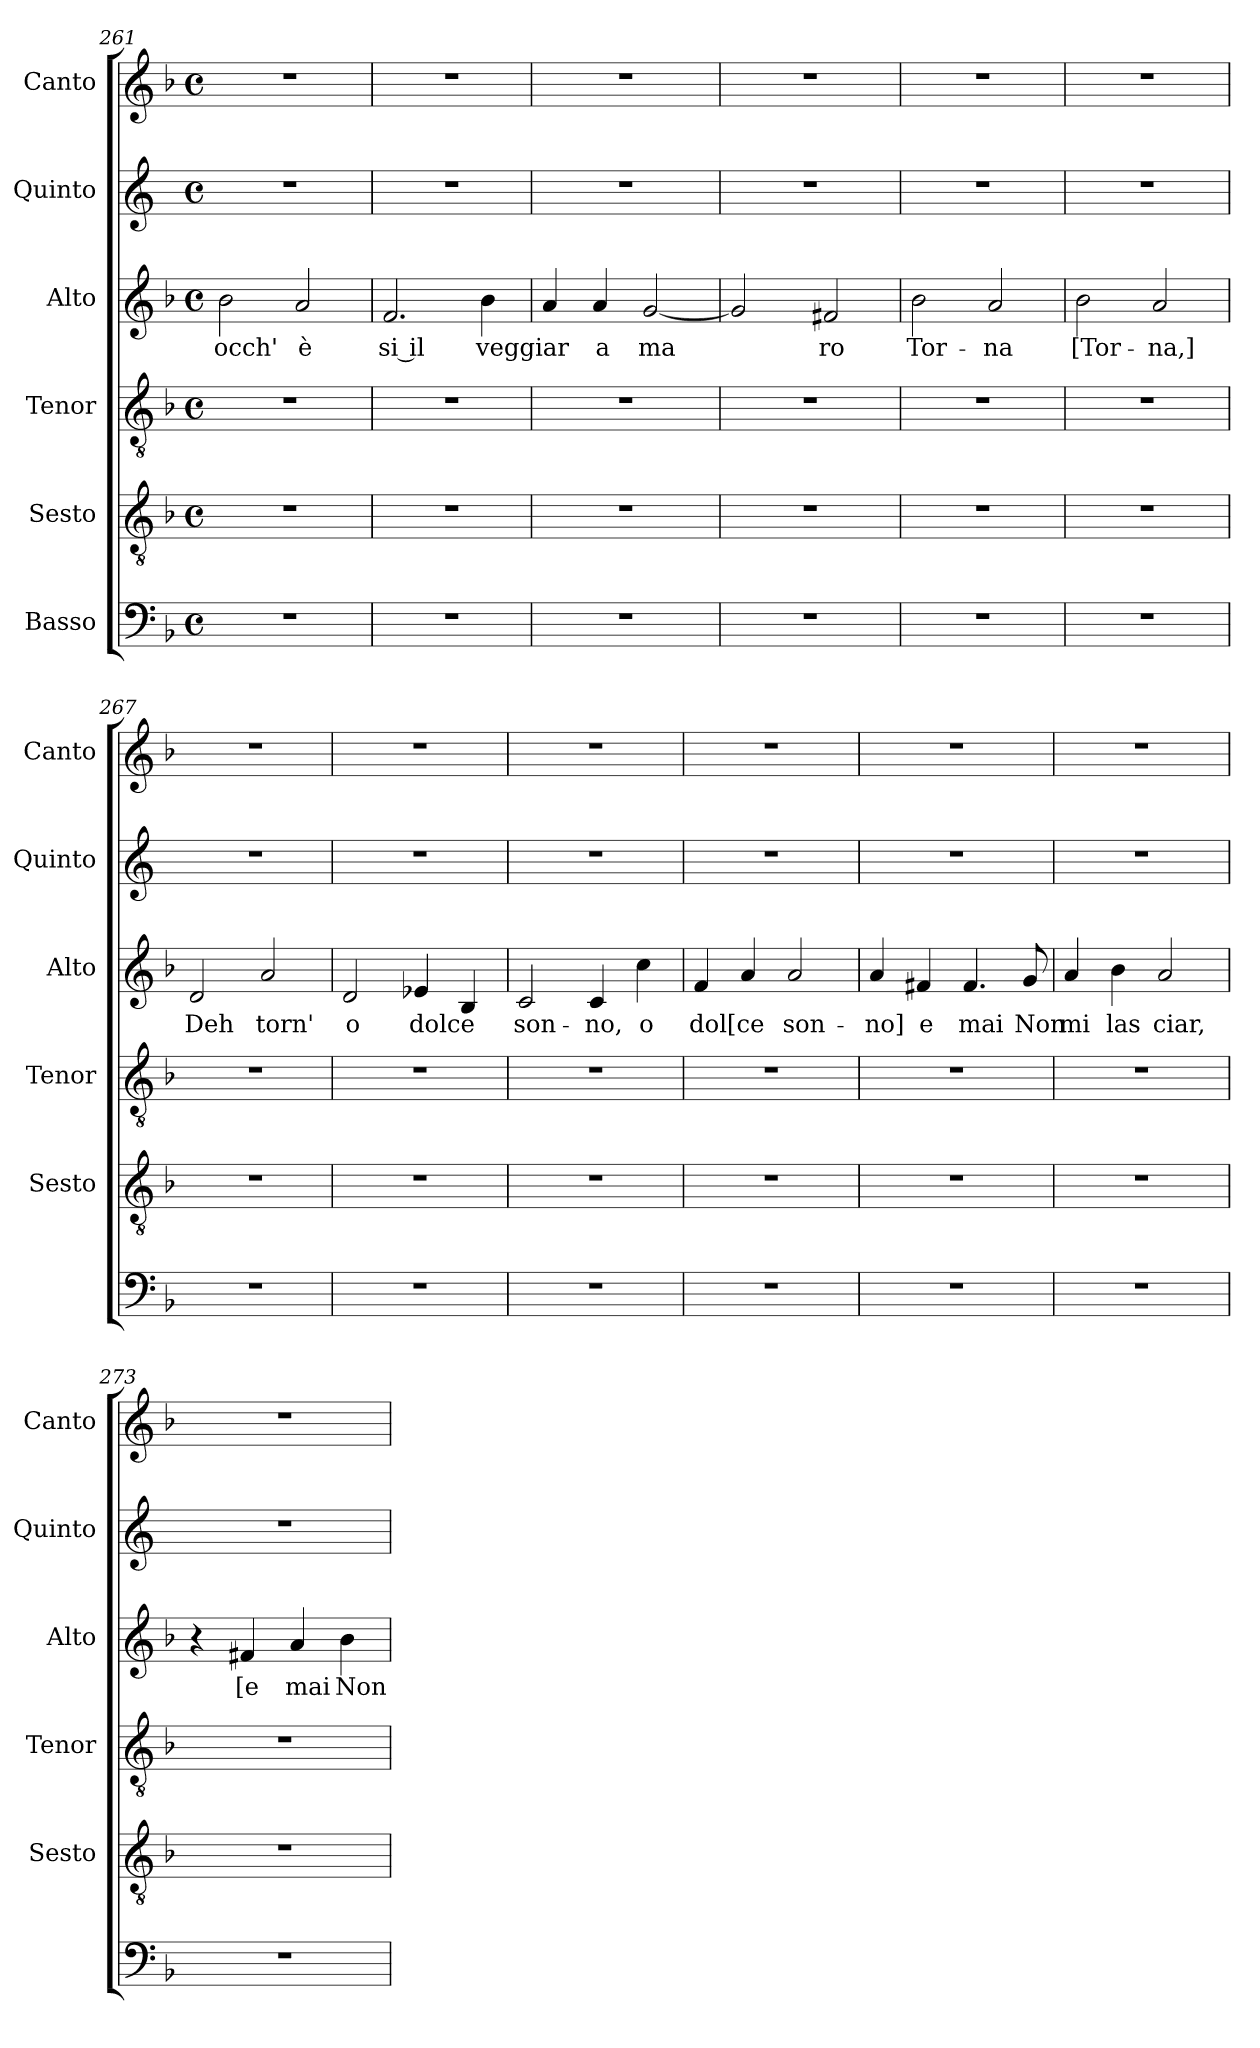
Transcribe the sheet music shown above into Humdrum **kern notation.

**kern	**kern	**kern	**kern	**text	**kern	**kern
*part6	*part5	*part4	*part3	*part3	*part2	*part1
*staff6	*staff5	*staff4	*staff3	*staff3	*staff2	*staff1
*I"Basso	*I"Sesto	*I"Tenor	*I"Alto	*	*I"Quinto	*I"Canto
*	*I'Sesto	*I'Tenor	*I'Alto	*	*I'Quinto	*I'Canto
*clefF4	*clefGv2	*clefGv2	*clefG2	*	*clefG2	*clefG2
*k[b-]	*k[b-]	*k[b-]	*k[b-]	*	*k[]	*k[b-]
*F:	*F:	*F:	*F:	*	*C:	*F:
*M4/4	*M4/4	*M4/4	*M4/4	*	*M4/4	*M4/4
*met(c)	*met(c)	*met(c)	*met(c)	*	*met(c)	*met(c)
=261	=261	=261	=261	=261	=261	=261
!	!	!	!	!LO:LY:b:cj	!	!
1r	1r	1r	2b-\	occh'	1r	1r
!	!	!	!	!LO:LY:b:cj	!	!
.	.	.	2a/	è	.	.
=262	=262	=262	=262	=262	=262	=262
!	!	!	!	!LO:LY:b:rj	!	!
1r	1r	1r	(2.f/	si il	1r	1r
!	!	!	!	!LO:LY:b	!	!
.	.	.	4b-\	veggiar	.	.
=263	=263	=263	=263	=263	=263	=263
1r	1r	1r	4a/	.	1r	1r
!	!	!	!	!LO:LY:b:cj	!	!
.	.	.	4a/	a	.	.
!	!	!	!	!LO:LY:b	!	!
.	.	.	[>2g/	ma	.	.
!!LO:LB:g=z
=264	=264	=264	=264	=264	=264	=264
*	*	*	*^	*	*	*
1r	1r	1r	2g/]	16ryy	.	1r	1r
.	.	.	.	2...ryy	.	.	.
!	!	!	!	!	!LO:LY:b:cj	!	!
.	.	.	2f#X/	.	ro	.	.
=265	=265	=265	=265	=265	=265	=265	=265
!	!	!	!	!	!LO:LY:b:cj	!	!
*	*	*	*v	*v	*	*	*
1r	1r	1r	2b-\	Tor-	1r	1r
!	!	!	!	!LO:LY:b:cj	!	!
.	.	.	2a/	-na	.	.
=266	=266	=266	=266	=266	=266	=266
!	!	!	!	!LO:LY:b:cj	!	!
1r	1r	1r	2b-\	[Tor-	1r	1r
!	!	!	!	!LO:LY:b:cj	!	!
.	.	.	2a/	-na,]	.	.
=267	=267	=267	=267	=267	=267	=267
!	!	!	!	!LO:LY:b:cj	!	!
1r	1r	1r	2d/	Deh	1r	1r
!	!	!	!	!LO:LY:b:cj	!	!
.	.	.	2a/	torn'	.	.
=268	=268	=268	=268	=268	=268	=268
!	!	!	!	!LO:LY:b:cj	!	!
1r	1r	1r	2d/	o	1r	1r
!	!	!	!	!LO:LY:b:cj	!	!
.	.	.	4e-X/	dolce	.	.
.	.	.	4B-/	.	.	.
=269	=269	=269	=269	=269	=269	=269
!	!	!	!	!LO:LY:b:cj	!	!
1r	1r	1r	2c/	son-	1r	1r
!	!	!	!	!LO:LY:b:cj	!	!
.	.	.	4c/	-no,	.	.
!	!	!	!	!LO:LY:b:cj	!	!
.	.	.	4cc\	o	.	.
=270	=270	=270	=270	=270	=270	=270
!	!	!	!	!LO:LY:b:cj	!	!
1r	1r	1r	4f/	dol[ce	1r	1r
.	.	.	4a/	.	.	.
!	!	!	!	!LO:LY:b:cj	!	!
.	.	.	2a/	son-	.	.
=271	=271	=271	=271	=271	=271	=271
!	!	!	!	!LO:LY:b:cj	!	!
1r	1r	1r	4a/	-no]	1r	1r
!	!	!	!	!LO:LY:b:cj	!	!
.	.	.	4f#X/	e	.	.
!	!	!	!	!LO:LY:b:cj	!	!
.	.	.	4.f#/	mai	.	.
!	!	!	!	!LO:LY:b:cj	!	!
.	.	.	8g/	Non	.	.
=272	=272	=272	=272	=272	=272	=272
!	!	!	!	!LO:LY:b:cj	!	!
1r	1r	1r	4a/	mi	1r	1r
!	!	!	!	!LO:LY:b:cj	!	!
.	.	.	4b-\	las	.	.
!	!	!	!	!LO:LY:b:cj	!	!
.	.	.	2a/	ciar,	.	.
!!LO:LB:g=z
=273	=273	=273	=273	=273	=273	=273
1r	1r	1r	4r	.	1r	1r
!	!	!	!	!LO:LY:b:cj	!	!
.	.	.	4f#X/	[e	.	.
!	!	!	!	!LO:LY:b:cj	!	!
.	.	.	4a/	mai	.	.
!	!	!	!	!LO:LY:b:cj	!	!
.	.	.	4b-\	Non	.	.
=	=	=	=	=	=	=
*-	*-	*-	*-	*-	*-	*-
